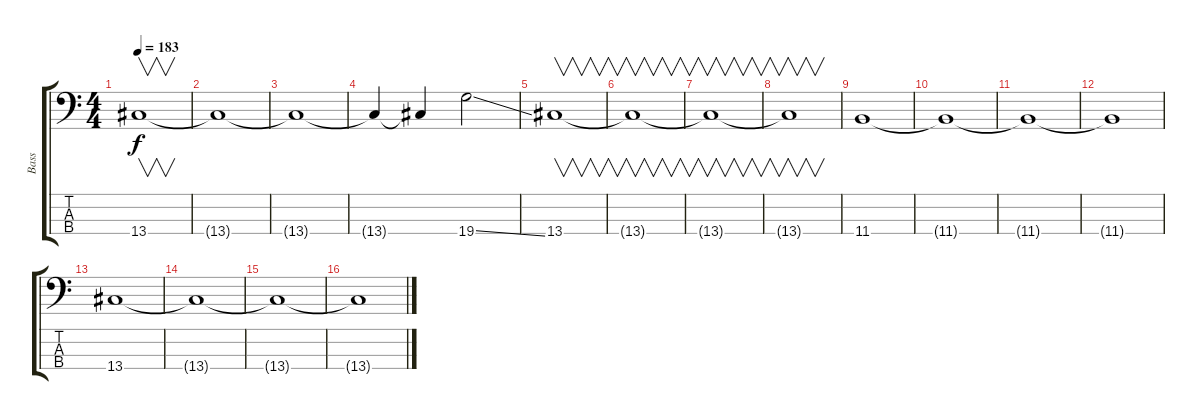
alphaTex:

\track ("Bass" "Bass") {instrument electricbasspick}
\staff {score tabs}
\tuning (F2 C2 G1 C1) {hide}
\ts (4 4)
\tempo 183
\clef f4
\ks c
13.4.1{v dy f} |
13.4{t}.1 |
13.4{t}.1 |
13.4{t}.4 13.4{t}.4 19.4{ss}.2 |
13.4.1{v} |
13.4{t}.1{v} |
13.4{t}.1{v} |
13.4{t}.1{v} |
11.4.1 |
11.4{t}.1 |
11.4{t}.1 |
11.4{t}.1 |
13.4.1 |
13.4{t}.1 |
13.4{t}.1 |
13.4{t}.1
